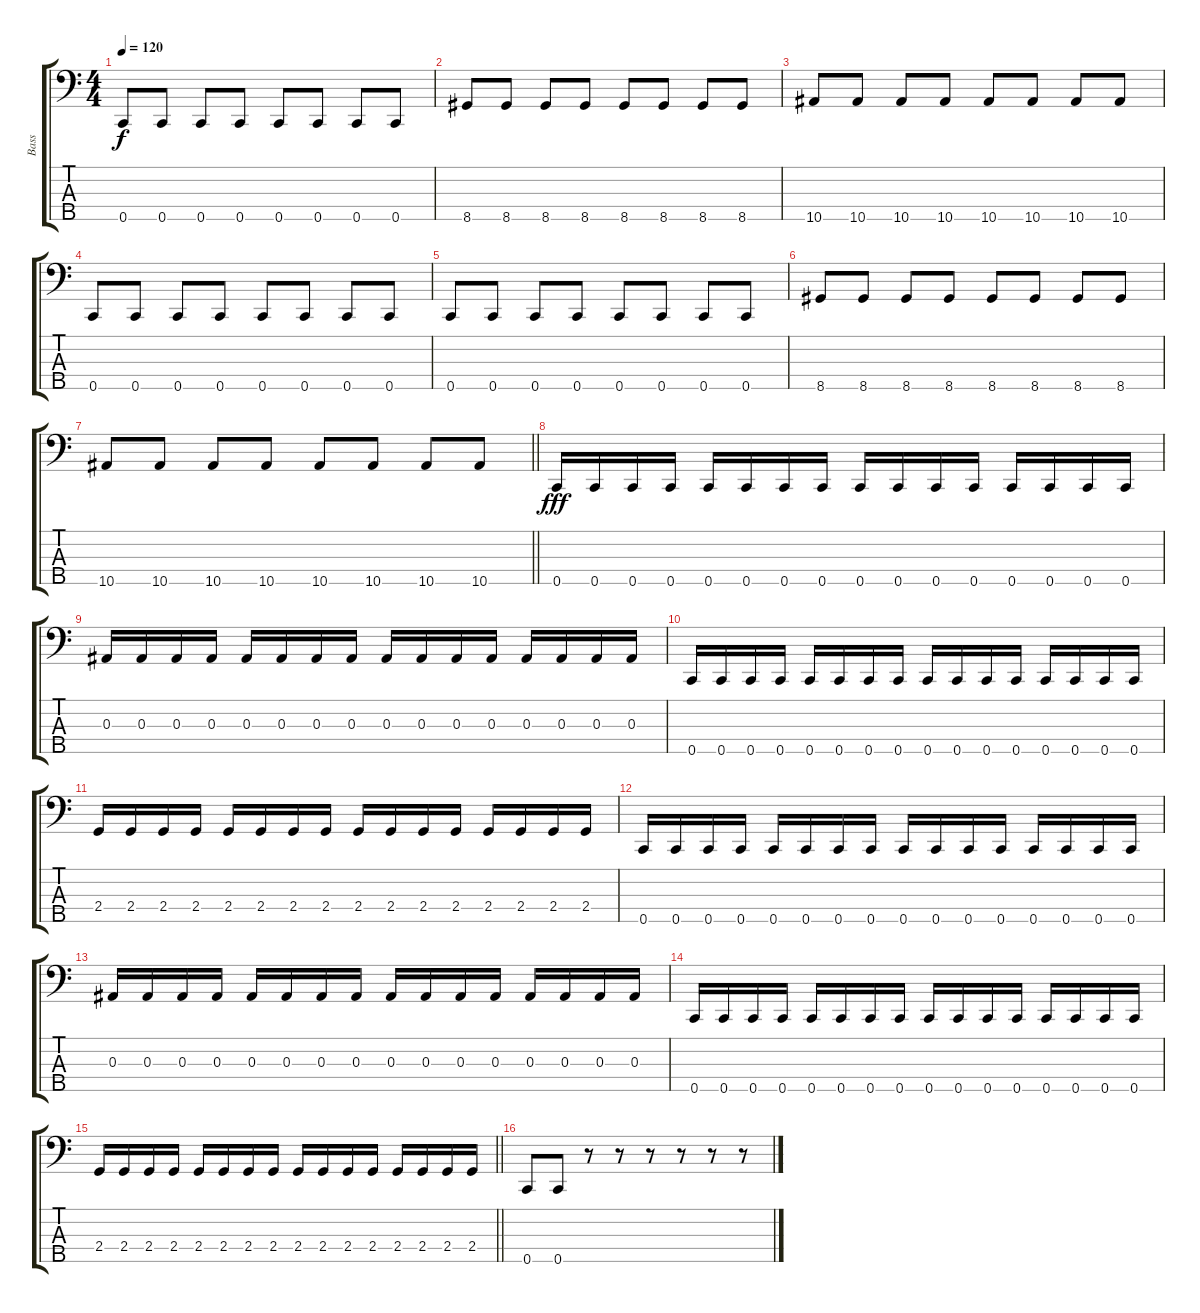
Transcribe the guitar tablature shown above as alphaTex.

\track ("Bass" "Bass") {instrument electricbasspick}
\staff {score tabs}
\tuning (Ab2 Eb2 Bb1 F1 C1) {hide}
\ts (4 4)
\tempo 120
\clef f4
\ks c
0.5.8{dy f} 0.5.8 0.5.8 0.5.8 0.5.8 0.5.8 0.5.8 0.5.8 |
8.5.8 8.5.8 8.5.8 8.5.8 8.5.8 8.5.8 8.5.8 8.5.8 |
10.5.8 10.5.8 10.5.8 10.5.8 10.5.8 10.5.8 10.5.8 10.5.8 |
0.5.8 0.5.8 0.5.8 0.5.8 0.5.8 0.5.8 0.5.8 0.5.8 |
0.5.8 0.5.8 0.5.8 0.5.8 0.5.8 0.5.8 0.5.8 0.5.8 |
8.5.8 8.5.8 8.5.8 8.5.8 8.5.8 8.5.8 8.5.8 8.5.8 |
\barLineRight lightlight
10.5.8 10.5.8 10.5.8 10.5.8 10.5.8 10.5.8 10.5.8 10.5.8 |
\section ("" " ")
0.5.16{dy fff} 0.5.16 0.5.16 0.5.16 0.5.16 0.5.16 0.5.16 0.5.16 0.5.16 0.5.16 0.5.16 0.5.16 0.5.16 0.5.16 0.5.16 0.5.16 |
0.3.16 0.3.16 0.3.16 0.3.16 0.3.16 0.3.16 0.3.16 0.3.16 0.3.16 0.3.16 0.3.16 0.3.16 0.3.16 0.3.16 0.3.16 0.3.16 |
0.5.16 0.5.16 0.5.16 0.5.16 0.5.16 0.5.16 0.5.16 0.5.16 0.5.16 0.5.16 0.5.16 0.5.16 0.5.16 0.5.16 0.5.16 0.5.16 |
2.4.16 2.4.16 2.4.16 2.4.16 2.4.16 2.4.16 2.4.16 2.4.16 2.4.16 2.4.16 2.4.16 2.4.16 2.4.16 2.4.16 2.4.16 2.4.16 |
0.5.16 0.5.16 0.5.16 0.5.16 0.5.16 0.5.16 0.5.16 0.5.16 0.5.16 0.5.16 0.5.16 0.5.16 0.5.16 0.5.16 0.5.16 0.5.16 |
0.3.16 0.3.16 0.3.16 0.3.16 0.3.16 0.3.16 0.3.16 0.3.16 0.3.16 0.3.16 0.3.16 0.3.16 0.3.16 0.3.16 0.3.16 0.3.16 |
0.5.16 0.5.16 0.5.16 0.5.16 0.5.16 0.5.16 0.5.16 0.5.16 0.5.16 0.5.16 0.5.16 0.5.16 0.5.16 0.5.16 0.5.16 0.5.16 |
\barLineRight lightlight
2.4.16 2.4.16 2.4.16 2.4.16 2.4.16 2.4.16 2.4.16 2.4.16 2.4.16 2.4.16 2.4.16 2.4.16 2.4.16 2.4.16 2.4.16 2.4.16 |
\section ("" " ")
0.5.8 0.5.8 r.8 r.8 r.8 r.8 r.8 r.8
